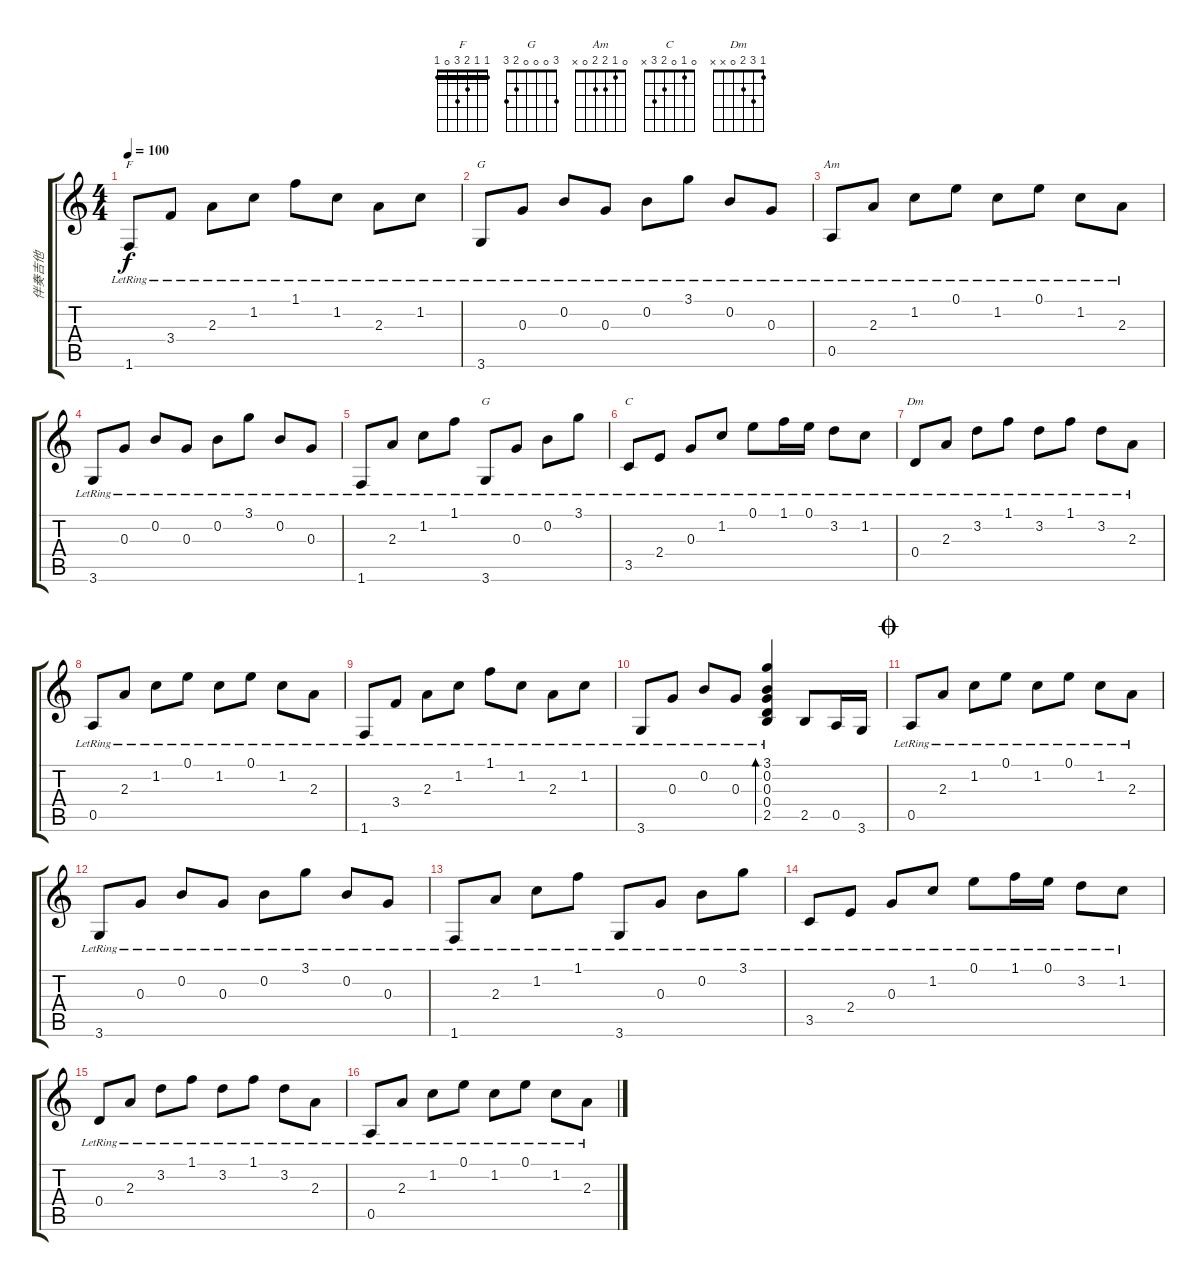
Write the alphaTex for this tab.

\track ("伴奏吉他" "伴奏吉他") {solo instrument electricguitarjazz}
\staff {score tabs}
\tuning (E4 B3 G3 D3 A2 E2) {hide}
\chord ("F" 1 1 2 3 0 1) {barre 1}
\chord ("G" x x x x x x)
\chord ("Am" 0 1 2 2 0 x)
\chord ("G" 3 0 0 0 2 3)
\chord ("C" 0 1 0 2 3 x)
\chord ("Dm" 1 3 2 0 x x)
\ts (4 4)
\tempo 100
\clef g2
\ks c
1.6{lr}.8{ch "F" dy f} 3.4{lr}.8 2.3{lr}.8 1.2{lr}.8 1.1{lr}.8 1.2{lr}.8 2.3{lr}.8 1.2{lr}.8 |
3.6{lr}.8{ch "G"} 0.3{lr}.8 0.2{lr}.8 0.3{lr}.8 0.2{lr}.8 3.1{lr}.8 0.2{lr}.8 0.3{lr}.8 |
0.5{lr}.8{ch "Am"} 2.3{lr}.8 1.2{lr}.8 0.1{lr}.8 1.2{lr}.8 0.1{lr}.8 1.2{lr}.8 2.3{lr}.8 |
3.6{lr}.8 0.3{lr}.8 0.2{lr}.8 0.3{lr}.8 0.2{lr}.8 3.1{lr}.8 0.2{lr}.8 0.3{lr}.8 |
1.6{lr}.8 2.3{lr}.8 1.2{lr}.8 1.1{lr}.8 3.6{lr}.8{ch "G"} 0.3{lr}.8 0.2{lr}.8 3.1{lr}.8 |
3.5{lr}.8{ch "C"} 2.4{lr}.8 0.3{lr}.8 1.2{lr}.8 0.1{lr}.8 1.1{lr}.16 0.1{lr}.16 3.2{lr}.8 1.2{lr}.8 |
0.4{lr}.8{ch "Dm"} 2.3{lr}.8 3.2{lr}.8 1.1{lr}.8 3.2{lr}.8 1.1{lr}.8 3.2{lr}.8 2.3{lr}.8 |
0.5{lr}.8 2.3{lr}.8 1.2{lr}.8 0.1{lr}.8 1.2{lr}.8 0.1{lr}.8 1.2{lr}.8 2.3{lr}.8 |
1.6{lr}.8 3.4{lr}.8 2.3{lr}.8 1.2{lr}.8 1.1{lr}.8 1.2{lr}.8 2.3{lr}.8 1.2{lr}.8 |
3.6{lr}.8 0.3{lr}.8 0.2{lr}.8 0.3{lr}.8 (3.1{lr} 0.2{lr} 0.3{lr} 0.4{lr} 2.5{lr}).4{bd 240} 2.5.8 0.5.16 3.6.16 |
\jump coda
0.5{lr}.8 2.3{lr}.8 1.2{lr}.8 0.1{lr}.8 1.2{lr}.8 0.1{lr}.8 1.2{lr}.8 2.3{lr}.8 |
3.6{lr}.8 0.3{lr}.8 0.2{lr}.8 0.3{lr}.8 0.2{lr}.8 3.1{lr}.8 0.2{lr}.8 0.3{lr}.8 |
1.6{lr}.8 2.3{lr}.8 1.2{lr}.8 1.1{lr}.8 3.6{lr}.8 0.3{lr}.8 0.2{lr}.8 3.1{lr}.8 |
3.5{lr}.8 2.4{lr}.8 0.3{lr}.8 1.2{lr}.8 0.1{lr}.8 1.1{lr}.16 0.1{lr}.16 3.2{lr}.8 1.2{lr}.8 |
0.4{lr}.8 2.3{lr}.8 3.2{lr}.8 1.1{lr}.8 3.2{lr}.8 1.1{lr}.8 3.2{lr}.8 2.3{lr}.8 |
0.5{lr}.8 2.3{lr}.8 1.2{lr}.8 0.1{lr}.8 1.2{lr}.8 0.1{lr}.8 1.2{lr}.8 2.3{lr}.8
